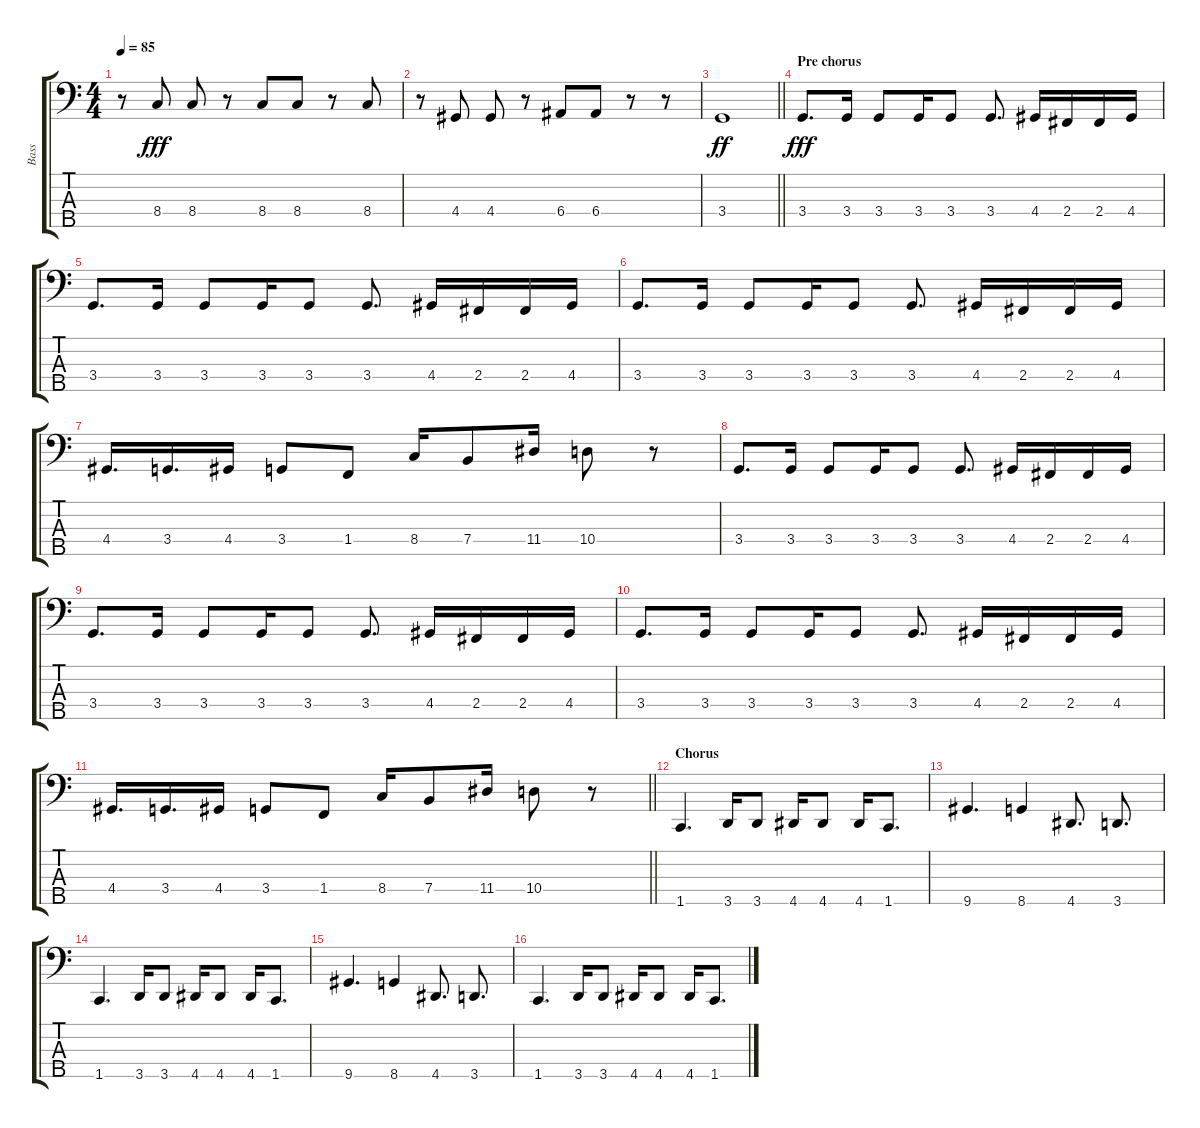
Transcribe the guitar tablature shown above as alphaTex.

\track ("Bass" "Bass") {instrument electricbasspick}
\staff {score tabs}
\tuning (G2 D2 A1 E1 B0) {hide}
\ts (4 4)
\tempo 85
\clef f4
\ks c
r.8{dy fff} 8.4.8 8.4.8 r.8 8.4.8 8.4.8 r.8 8.4.8 |
r.8 4.4.8 4.4.8 r.8 6.4.8 6.4.8 r.8 r.8 |
\barLineRight lightlight
3.4.1{dy ff volume 16 instrument electricbasspick} |
\section ("" "Pre chorus")
3.4.8{d dy fff} 3.4.16 3.4.8 3.4.16 3.4.8 3.4.8{d} 4.4.16 2.4.16 2.4.16 4.4.16 |
3.4.8{d} 3.4.16 3.4.8 3.4.16 3.4.8 3.4.8{d} 4.4.16 2.4.16 2.4.16 4.4.16 |
3.4.8{d} 3.4.16 3.4.8 3.4.16 3.4.8 3.4.8{d} 4.4.16 2.4.16 2.4.16 4.4.16 |
4.4.16{d} 3.4.16{d} 4.4.16 3.4.8 1.4.8 8.4.16 7.4.8 11.4.16 10.4.8 r.8 |
3.4.8{d} 3.4.16 3.4.8 3.4.16 3.4.8 3.4.8{d} 4.4.16 2.4.16 2.4.16 4.4.16 |
3.4.8{d} 3.4.16 3.4.8 3.4.16 3.4.8 3.4.8{d} 4.4.16 2.4.16 2.4.16 4.4.16 |
3.4.8{d} 3.4.16 3.4.8 3.4.16 3.4.8 3.4.8{d} 4.4.16 2.4.16 2.4.16 4.4.16 |
\barLineRight lightlight
4.4.16{d} 3.4.16{d} 4.4.16 3.4.8 1.4.8 8.4.16 7.4.8 11.4.16 10.4.8 r.8 |
\section ("" "Chorus")
1.5.4{d} 3.5.16 3.5.8 4.5.16 4.5.8 4.5.16 1.5.8{d} |
9.5.4{d} 8.5.4 4.5.8{d} 3.5.8{d} |
1.5.4{d} 3.5.16 3.5.8 4.5.16 4.5.8 4.5.16 1.5.8{d} |
9.5.4{d} 8.5.4 4.5.8{d} 3.5.8{d} |
1.5.4{d} 3.5.16 3.5.8 4.5.16 4.5.8 4.5.16 1.5.8{d}
